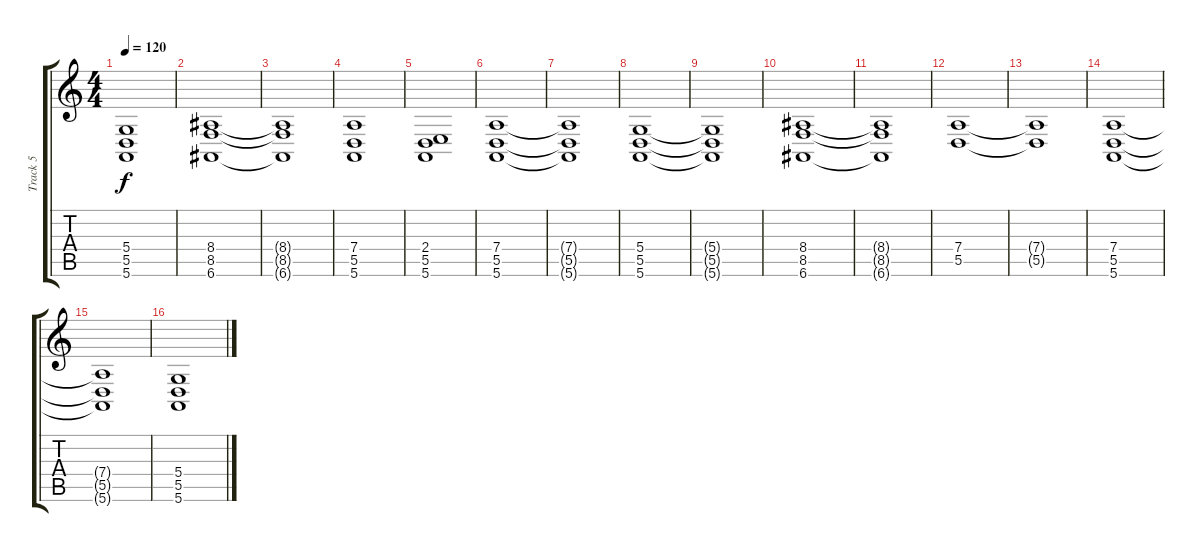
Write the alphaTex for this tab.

\track ("Track 5" "Track 5") {instrument lead8bassandlead}
\staff {score tabs}
\tuning (E4 B3 G3 D3 A2 E2) {hide}
\ts (4 4)
\tempo 120
\clef g2
\ks c
(5.4{t} 5.5{t} 5.6{t}).1{dy f} |
(8.4 8.5 6.6).1 |
(8.4{t} 8.5{t} 6.6{t}).1 |
(7.4 5.5 5.6).1 |
(2.4 5.5 5.6).1 |
(7.4 5.5 5.6).1 |
(7.4{t} 5.5{t} 5.6{t}).1 |
(5.4 5.5 5.6).1 |
(5.4{t} 5.5{t} 5.6{t}).1 |
(8.4 8.5 6.6).1 |
(8.4{t} 8.5{t} 6.6{t}).1 |
(7.4 5.5).1 |
(7.4{t} 5.5{t}).1 |
(7.4 5.5 5.6).1 |
(7.4{t} 5.5{t} 5.6{t}).1 |
(5.4 5.5 5.6).1
